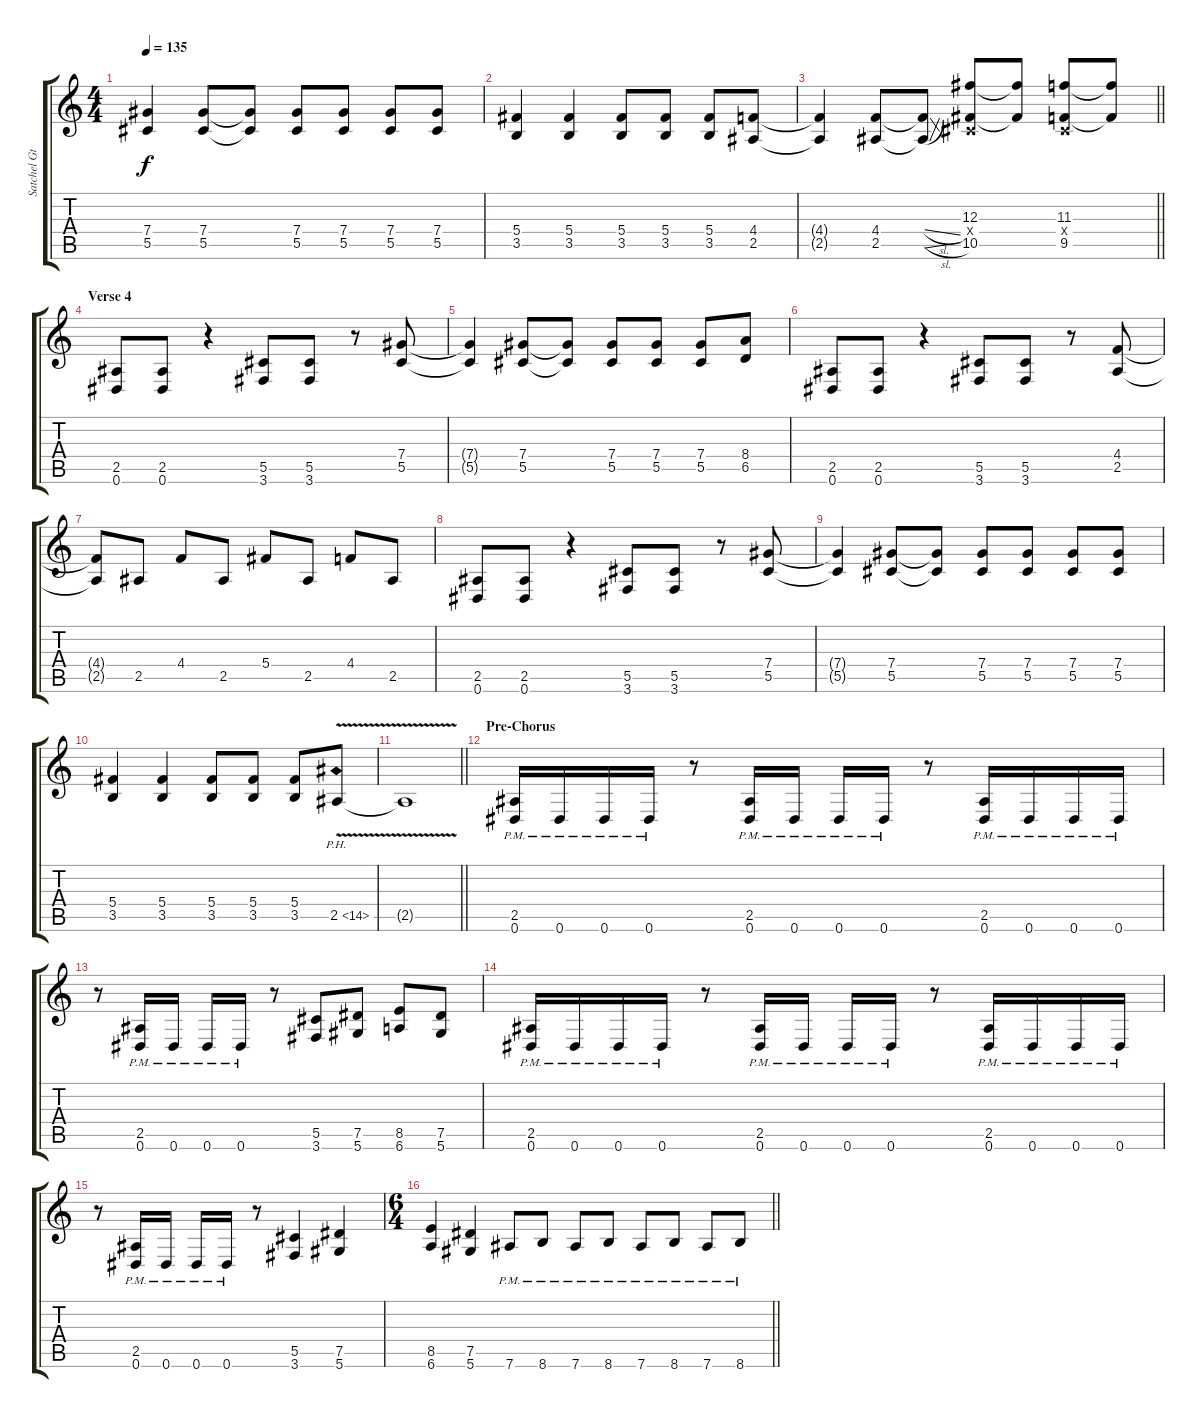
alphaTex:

\track ("Satchel Gt. Lead 2" "Satchel Gt") {instrument distortionguitar}
\staff {score tabs}
\tuning (Eb4 Bb3 Gb3 Db3 Ab2 Eb2) {hide}
\ts (4 4)
\tempo 135
\clef g2
\ks c
(7.4{t} 5.5{t}).4{dy f} (7.4 5.5).8 (7.4{t} 5.5{t}).8 (7.4 5.5).8 (7.4 5.5).8 (7.4 5.5).8 (7.4 5.5).8 |
(5.4 3.5).4 (5.4 3.5).4 (5.4 3.5).8 (5.4 3.5).8 (5.4 3.5).8 (4.4 2.5).8 |
\barLineRight lightlight
(4.4{t} 2.5{t}).4 (4.4 2.5).8 (4.4{sl t} 2.5{sl t}).8 (12.3 0.4{x} 10.5).8 (12.3{t} 10.5{t}).8 (11.3 0.4{x} 9.5).8 (11.3{t} 9.5{t}).8 |
\section ("" "Verse 4")
(2.5 0.6).8 (2.5 0.6).8 r.4 (5.5 3.6).8 (5.5 3.6).8 r.8 (7.4 5.5).8 |
(7.4{t} 5.5{t}).4 (7.4 5.5).8 (7.4{t} 5.5{t}).8 (7.4 5.5).8 (7.4 5.5).8 (7.4 5.5).8 (8.4 6.5).8 |
(2.5 0.6).8 (2.5 0.6).8 r.4 (5.5 3.6).8 (5.5 3.6).8 r.8 (4.4 2.5).8 |
(4.4{t} 2.5{t}).8 2.5.8 4.4.8 2.5.8 5.4.8 2.5.8 4.4.8 2.5.8 |
(2.5 0.6).8 (2.5 0.6).8 r.4 (5.5 3.6).8 (5.5 3.6).8 r.8 (7.4 5.5).8 |
(7.4{t} 5.5{t}).4 (7.4 5.5).8 (7.4{t} 5.5{t}).8 (7.4 5.5).8 (7.4 5.5).8 (7.4 5.5).8 (7.4 5.5).8 |
(5.4 3.5).4 (5.4 3.5).4 (5.4 3.5).8 (5.4 3.5).8 (5.4 3.5).8 2.5{ph 12 v}.8 |
\barLineRight lightlight
2.5{t}.1 |
\section ("" "Pre-Chorus")
(2.5{pm} 0.6{pm}).16 0.6{pm}.16 0.6{pm}.16 0.6{pm}.16 r.8 (2.5{pm} 0.6{pm}).16 0.6{pm}.16 0.6{pm}.16 0.6{pm}.16 r.8 (2.5{pm} 0.6{pm}).16 0.6{pm}.16 0.6{pm}.16 0.6{pm}.16 |
r.8 (2.5{pm} 0.6{pm}).16 0.6{pm}.16 0.6{pm}.16 0.6{pm}.16 r.8 (5.5 3.6).8 (7.5 5.6).8 (8.5 6.6).8 (7.5 5.6).8 |
(2.5{pm} 0.6{pm}).16 0.6{pm}.16 0.6{pm}.16 0.6{pm}.16 r.8 (2.5{pm} 0.6{pm}).16 0.6{pm}.16 0.6{pm}.16 0.6{pm}.16 r.8 (2.5{pm} 0.6{pm}).16 0.6{pm}.16 0.6{pm}.16 0.6{pm}.16 |
r.8 (2.5{pm} 0.6{pm}).16 0.6{pm}.16 0.6{pm}.16 0.6{pm}.16 r.8 (5.5 3.6).4 (7.5 5.6).4 |
\ts (6 4)
\barLineRight lightlight
(8.5 6.6).4 (7.5 5.6).4 7.6{pm}.8 8.6{pm}.8 7.6{pm}.8 8.6{pm}.8 7.6{pm}.8 8.6{pm}.8 7.6{pm}.8 8.6{pm}.8
